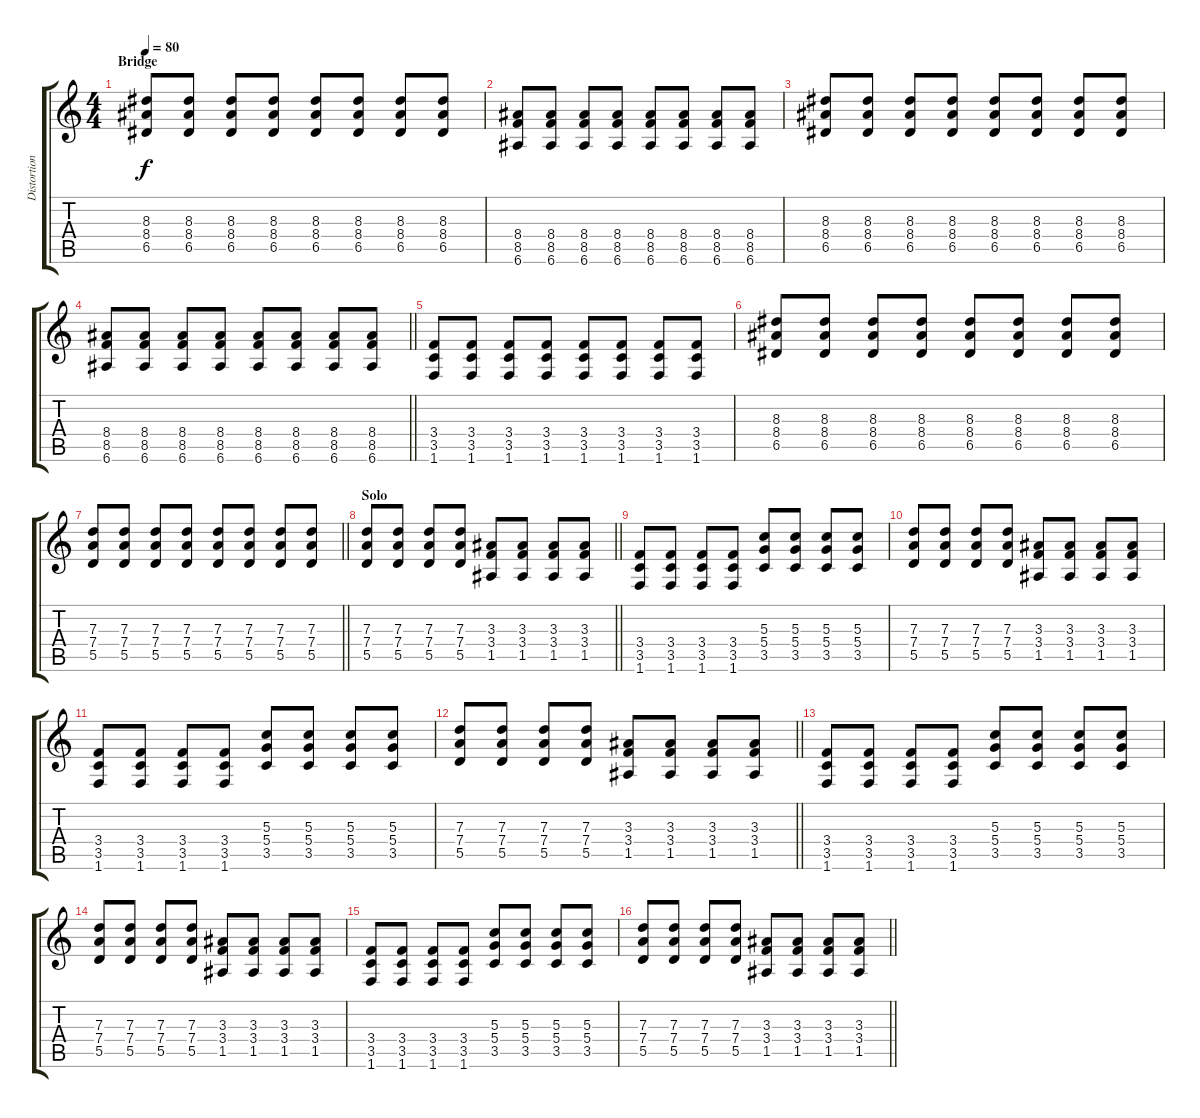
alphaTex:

\track ("Distortion" "Distortion") {instrument distortionguitar}
\staff {score tabs}
\tuning (E4 B3 G3 D3 A2 E2) {hide}
\ts (4 4)
\section ("" "Bridge")
\tempo 80
\clef g2
\ks c
(8.3 8.4 6.5).8{dy f} (8.3 8.4 6.5).8 (8.3 8.4 6.5).8 (8.3 8.4 6.5).8 (8.3 8.4 6.5).8 (8.3 8.4 6.5).8 (8.3 8.4 6.5).8 (8.3 8.4 6.5).8 |
(8.4 8.5 6.6).8 (8.4 8.5 6.6).8 (8.4 8.5 6.6).8 (8.4 8.5 6.6).8 (8.4 8.5 6.6).8 (8.4 8.5 6.6).8 (8.4 8.5 6.6).8 (8.4 8.5 6.6).8 |
(8.3 8.4 6.5).8 (8.3 8.4 6.5).8 (8.3 8.4 6.5).8 (8.3 8.4 6.5).8 (8.3 8.4 6.5).8 (8.3 8.4 6.5).8 (8.3 8.4 6.5).8 (8.3 8.4 6.5).8 |
\barLineRight lightlight
(8.4 8.5 6.6).8 (8.4 8.5 6.6).8 (8.4 8.5 6.6).8 (8.4 8.5 6.6).8 (8.4 8.5 6.6).8 (8.4 8.5 6.6).8 (8.4 8.5 6.6).8 (8.4 8.5 6.6).8 |
(3.4 3.5 1.6).8 (3.4 3.5 1.6).8 (3.4 3.5 1.6).8 (3.4 3.5 1.6).8 (3.4 3.5 1.6).8 (3.4 3.5 1.6).8 (3.4 3.5 1.6).8 (3.4 3.5 1.6).8 |
(8.3 8.4 6.5).8 (8.3 8.4 6.5).8 (8.3 8.4 6.5).8 (8.3 8.4 6.5).8 (8.3 8.4 6.5).8 (8.3 8.4 6.5).8 (8.3 8.4 6.5).8 (8.3 8.4 6.5).8 |
\barLineRight lightlight
(7.3 7.4 5.5).8 (7.3 7.4 5.5).8 (7.3 7.4 5.5).8 (7.3 7.4 5.5).8 (7.3 7.4 5.5).8 (7.3 7.4 5.5).8 (7.3 7.4 5.5).8 (7.3 7.4 5.5).8 |
\section ("" "Solo")
\barLineRight lightlight
(7.3 7.4 5.5).8{volume 14} (7.3 7.4 5.5).8 (7.3 7.4 5.5).8 (7.3 7.4 5.5).8 (3.3 3.4 1.5).8 (3.3 3.4 1.5).8 (3.3 3.4 1.5).8 (3.3 3.4 1.5).8 |
(3.4 3.5 1.6).8 (3.4 3.5 1.6).8 (3.4 3.5 1.6).8 (3.4 3.5 1.6).8 (5.3 5.4 3.5).8 (5.3 5.4 3.5).8 (5.3 5.4 3.5).8 (5.3 5.4 3.5).8 |
(7.3 7.4 5.5).8 (7.3 7.4 5.5).8 (7.3 7.4 5.5).8 (7.3 7.4 5.5).8 (3.3 3.4 1.5).8 (3.3 3.4 1.5).8 (3.3 3.4 1.5).8 (3.3 3.4 1.5).8 |
(3.4 3.5 1.6).8 (3.4 3.5 1.6).8 (3.4 3.5 1.6).8 (3.4 3.5 1.6).8 (5.3 5.4 3.5).8 (5.3 5.4 3.5).8 (5.3 5.4 3.5).8 (5.3 5.4 3.5).8 |
\barLineRight lightlight
(7.3 7.4 5.5).8 (7.3 7.4 5.5).8 (7.3 7.4 5.5).8 (7.3 7.4 5.5).8 (3.3 3.4 1.5).8 (3.3 3.4 1.5).8 (3.3 3.4 1.5).8 (3.3 3.4 1.5).8 |
(3.4 3.5 1.6).8 (3.4 3.5 1.6).8 (3.4 3.5 1.6).8 (3.4 3.5 1.6).8 (5.3 5.4 3.5).8 (5.3 5.4 3.5).8 (5.3 5.4 3.5).8 (5.3 5.4 3.5).8 |
(7.3 7.4 5.5).8 (7.3 7.4 5.5).8 (7.3 7.4 5.5).8 (7.3 7.4 5.5).8 (3.3 3.4 1.5).8 (3.3 3.4 1.5).8 (3.3 3.4 1.5).8 (3.3 3.4 1.5).8 |
(3.4 3.5 1.6).8 (3.4 3.5 1.6).8 (3.4 3.5 1.6).8 (3.4 3.5 1.6).8 (5.3 5.4 3.5).8 (5.3 5.4 3.5).8 (5.3 5.4 3.5).8 (5.3 5.4 3.5).8 |
\barLineRight lightlight
(7.3 7.4 5.5).8 (7.3 7.4 5.5).8 (7.3 7.4 5.5).8 (7.3 7.4 5.5).8 (3.3 3.4 1.5).8 (3.3 3.4 1.5).8 (3.3 3.4 1.5).8 (3.3 3.4 1.5).8
